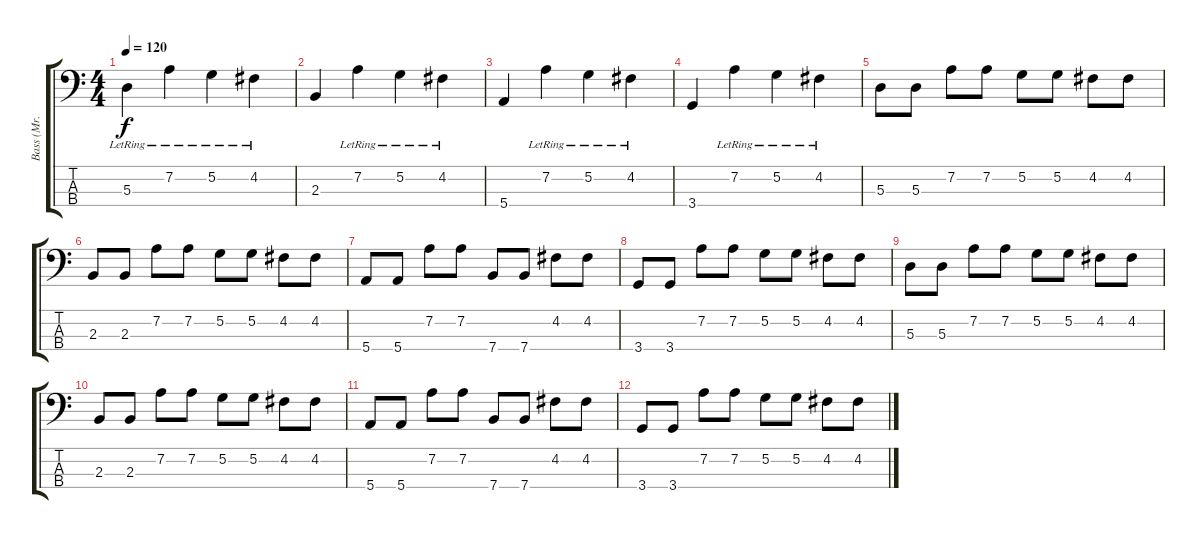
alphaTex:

\track ("Bass (Mr. Tinker)" "Bass (Mr. ") {instrument electricbassfinger}
\staff {score tabs}
\tuning (G2 D2 A1 E1) {hide}
\ts (4 4)
\tempo 120
\clef f4
\ks c
5.3{lr}.4{dy f} 7.2{lr}.4 5.2{lr}.4 4.2{lr}.4 |
2.3.4 7.2{lr}.4 5.2{lr}.4 4.2{lr}.4 |
5.4.4 7.2{lr}.4 5.2{lr}.4 4.2{lr}.4 |
3.4.4 7.2{lr}.4 5.2{lr}.4 4.2{lr}.4 |
5.3.8 5.3.8 7.2.8 7.2.8 5.2.8 5.2.8 4.2.8 4.2.8 |
2.3.8 2.3.8 7.2.8 7.2.8 5.2.8 5.2.8 4.2.8 4.2.8 |
5.4.8 5.4.8 7.2.8 7.2.8 7.4.8 7.4.8 4.2.8 4.2.8 |
3.4.8 3.4.8 7.2.8 7.2.8 5.2.8 5.2.8 4.2.8 4.2.8 |
5.3.8 5.3.8 7.2.8 7.2.8 5.2.8 5.2.8 4.2.8 4.2.8 |
2.3.8 2.3.8 7.2.8 7.2.8 5.2.8 5.2.8 4.2.8 4.2.8 |
5.4.8 5.4.8 7.2.8 7.2.8 7.4.8 7.4.8 4.2.8 4.2.8 |
3.4.8 3.4.8 7.2.8 7.2.8 5.2.8 5.2.8 4.2.8 4.2.8
